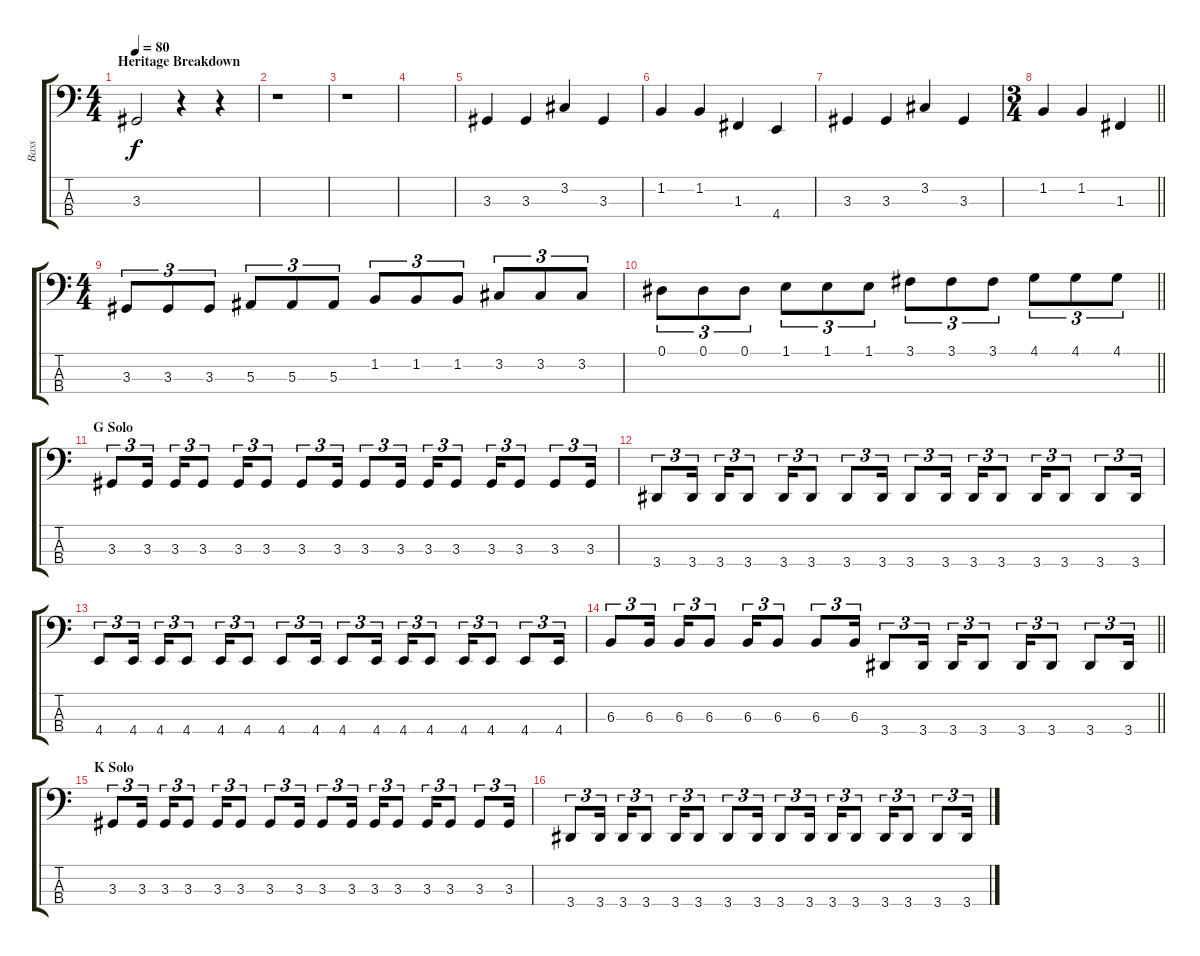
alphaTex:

\track ("Bass" "Bass") {instrument electricbasspick}
\staff {score tabs}
\tuning (Eb2 Bb1 F1 C1) {hide}
\ts (4 4)
\section ("" "Heritage Breakdown")
\tempo 80
\clef f4
\ks c
3.3{t}.2{dy f} r.4 r.4 |
r.1 |
r.1 |
|
3.3.4 3.3.4 3.2.4 3.3.4 |
1.2.4 1.2.4 1.3.4 4.4.4 |
3.3.4 3.3.4 3.2.4 3.3.4 |
\ts (3 4)
\barLineRight lightlight
1.2.4 1.2.4 1.3.4 |
\ts (4 4)
3.3.8{tu (3 2)} 3.3.8{tu (3 2)} 3.3.8{tu (3 2)} 5.3.8{tu (3 2)} 5.3.8{tu (3 2)} 5.3.8{tu (3 2)} 1.2.8{tu (3 2)} 1.2.8{tu (3 2)} 1.2.8{tu (3 2)} 3.2.8{tu (3 2)} 3.2.8{tu (3 2)} 3.2.8{tu (3 2)} |
\barLineRight lightlight
0.1.8{tu (3 2)} 0.1.8{tu (3 2)} 0.1.8{tu (3 2)} 1.1.8{tu (3 2)} 1.1.8{tu (3 2)} 1.1.8{tu (3 2)} 3.1.8{tu (3 2)} 3.1.8{tu (3 2)} 3.1.8{tu (3 2)} 4.1.8{tu (3 2)} 4.1.8{tu (3 2)} 4.1.8{tu (3 2)} |
\section ("" "G Solo")
3.3.8{tu (3 2)} 3.3.16{tu (3 2)} 3.3.16{tu (3 2)} 3.3.8{tu (3 2)} 3.3.16{tu (3 2)} 3.3.8{tu (3 2)} 3.3.8{tu (3 2)} 3.3.16{tu (3 2)} 3.3.8{tu (3 2)} 3.3.16{tu (3 2)} 3.3.16{tu (3 2)} 3.3.8{tu (3 2)} 3.3.16{tu (3 2)} 3.3.8{tu (3 2)} 3.3.8{tu (3 2)} 3.3.16{tu (3 2)} |
3.4.8{tu (3 2)} 3.4.16{tu (3 2)} 3.4.16{tu (3 2)} 3.4.8{tu (3 2)} 3.4.16{tu (3 2)} 3.4.8{tu (3 2)} 3.4.8{tu (3 2)} 3.4.16{tu (3 2)} 3.4.8{tu (3 2)} 3.4.16{tu (3 2)} 3.4.16{tu (3 2)} 3.4.8{tu (3 2)} 3.4.16{tu (3 2)} 3.4.8{tu (3 2)} 3.4.8{tu (3 2)} 3.4.16{tu (3 2)} |
4.4.8{tu (3 2)} 4.4.16{tu (3 2)} 4.4.16{tu (3 2)} 4.4.8{tu (3 2)} 4.4.16{tu (3 2)} 4.4.8{tu (3 2)} 4.4.8{tu (3 2)} 4.4.16{tu (3 2)} 4.4.8{tu (3 2)} 4.4.16{tu (3 2)} 4.4.16{tu (3 2)} 4.4.8{tu (3 2)} 4.4.16{tu (3 2)} 4.4.8{tu (3 2)} 4.4.8{tu (3 2)} 4.4.16{tu (3 2)} |
\barLineRight lightlight
6.3.8{tu (3 2)} 6.3.16{tu (3 2)} 6.3.16{tu (3 2)} 6.3.8{tu (3 2)} 6.3.16{tu (3 2)} 6.3.8{tu (3 2)} 6.3.8{tu (3 2)} 6.3.16{tu (3 2)} 3.4.8{tu (3 2)} 3.4.16{tu (3 2)} 3.4.16{tu (3 2)} 3.4.8{tu (3 2)} 3.4.16{tu (3 2)} 3.4.8{tu (3 2)} 3.4.8{tu (3 2)} 3.4.16{tu (3 2)} |
\section ("" "K Solo")
3.3.8{tu (3 2)} 3.3.16{tu (3 2)} 3.3.16{tu (3 2)} 3.3.8{tu (3 2)} 3.3.16{tu (3 2)} 3.3.8{tu (3 2)} 3.3.8{tu (3 2)} 3.3.16{tu (3 2)} 3.3.8{tu (3 2)} 3.3.16{tu (3 2)} 3.3.16{tu (3 2)} 3.3.8{tu (3 2)} 3.3.16{tu (3 2)} 3.3.8{tu (3 2)} 3.3.8{tu (3 2)} 3.3.16{tu (3 2)} |
3.4.8{tu (3 2)} 3.4.16{tu (3 2)} 3.4.16{tu (3 2)} 3.4.8{tu (3 2)} 3.4.16{tu (3 2)} 3.4.8{tu (3 2)} 3.4.8{tu (3 2)} 3.4.16{tu (3 2)} 3.4.8{tu (3 2)} 3.4.16{tu (3 2)} 3.4.16{tu (3 2)} 3.4.8{tu (3 2)} 3.4.16{tu (3 2)} 3.4.8{tu (3 2)} 3.4.8{tu (3 2)} 3.4.16{tu (3 2)}
